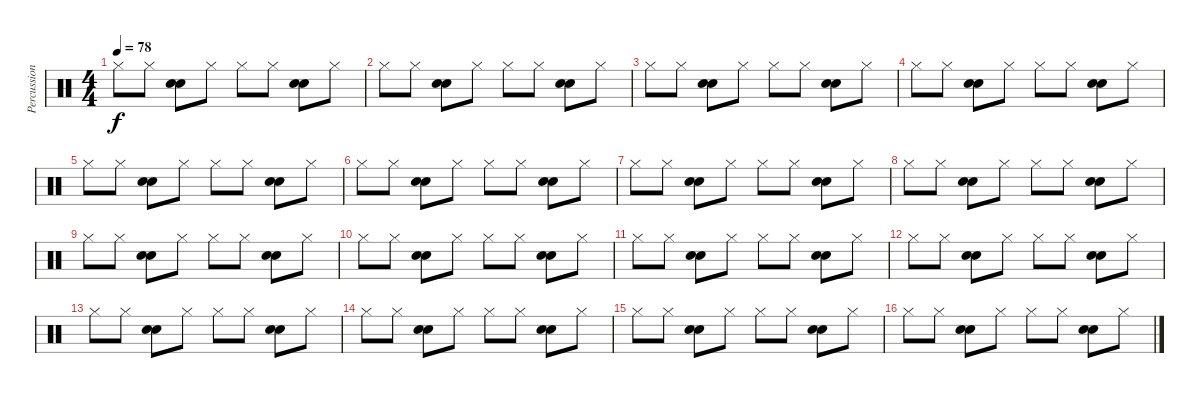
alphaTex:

\track ("Percussions" "Percussion") {instrument percussion}
\staff {score}
\articulation defaults
\ts (4 4)
\tempo 78
\clef neutral
\ks c "Hi-Hat (closed)".8{dy f} "Hi-Hat (closed)".8
("Snare (hit) 2" "Electric Snare (hit)").8 "Hi-Hat (closed)".8 "Hi-Hat (closed)".8 "Hi-Hat (closed)".8 ("Snare (hit) 2" "Electric Snare (hit)").8 "Hi-Hat (closed)".8 |
"Hi-Hat (closed)".8 "Hi-Hat (closed)".8 ("Snare (hit) 2" "Electric Snare (hit)").8 "Hi-Hat (closed)".8 "Hi-Hat (closed)".8 "Hi-Hat (closed)".8 ("Snare (hit) 2" "Electric Snare (hit)").8 "Hi-Hat (closed)".8 |
"Hi-Hat (closed)".8 "Hi-Hat (closed)".8 ("Snare (hit) 2" "Electric Snare (hit)").8 "Hi-Hat (closed)".8 "Hi-Hat (closed)".8 "Hi-Hat (closed)".8 ("Snare (hit) 2" "Electric Snare (hit)").8 "Hi-Hat (closed)".8 |
"Hi-Hat (closed)".8 "Hi-Hat (closed)".8 ("Snare (hit) 2" "Electric Snare (hit)").8 "Hi-Hat (closed)".8 "Hi-Hat (closed)".8 "Hi-Hat (closed)".8 ("Snare (hit) 2" "Electric Snare (hit)").8 "Hi-Hat (closed)".8 |
"Hi-Hat (closed)".8 "Hi-Hat (closed)".8 ("Snare (hit) 2" "Electric Snare (hit)").8 "Hi-Hat (closed)".8 "Hi-Hat (closed)".8 "Hi-Hat (closed)".8 ("Snare (hit) 2" "Electric Snare (hit)").8 "Hi-Hat (closed)".8 |
"Hi-Hat (closed)".8 "Hi-Hat (closed)".8 ("Snare (hit) 2" "Electric Snare (hit)").8 "Hi-Hat (closed)".8 "Hi-Hat (closed)".8 "Hi-Hat (closed)".8 ("Snare (hit) 2" "Electric Snare (hit)").8 "Hi-Hat (closed)".8 |
"Hi-Hat (closed)".8 "Hi-Hat (closed)".8 ("Snare (hit) 2" "Electric Snare (hit)").8 "Hi-Hat (closed)".8 "Hi-Hat (closed)".8 "Hi-Hat (closed)".8 ("Snare (hit) 2" "Electric Snare (hit)").8 "Hi-Hat (closed)".8 |
"Hi-Hat (closed)".8 "Hi-Hat (closed)".8 ("Snare (hit) 2" "Electric Snare (hit)").8 "Hi-Hat (closed)".8 "Hi-Hat (closed)".8 "Hi-Hat (closed)".8 ("Snare (hit) 2" "Electric Snare (hit)").8 "Hi-Hat (closed)".8 |
"Hi-Hat (closed)".8 "Hi-Hat (closed)".8 ("Snare (hit) 2" "Electric Snare (hit)").8 "Hi-Hat (closed)".8 "Hi-Hat (closed)".8 "Hi-Hat (closed)".8 ("Snare (hit) 2" "Electric Snare (hit)").8 "Hi-Hat (closed)".8 |
"Hi-Hat (closed)".8 "Hi-Hat (closed)".8 ("Snare (hit) 2" "Electric Snare (hit)").8 "Hi-Hat (closed)".8 "Hi-Hat (closed)".8 "Hi-Hat (closed)".8 ("Snare (hit) 2" "Electric Snare (hit)").8 "Hi-Hat (closed)".8 |
"Hi-Hat (closed)".8 "Hi-Hat (closed)".8 ("Snare (hit) 2" "Electric Snare (hit)").8 "Hi-Hat (closed)".8 "Hi-Hat (closed)".8 "Hi-Hat (closed)".8 ("Snare (hit) 2" "Electric Snare (hit)").8 "Hi-Hat (closed)".8 |
"Hi-Hat (closed)".8 "Hi-Hat (closed)".8 ("Snare (hit) 2" "Electric Snare (hit)").8 "Hi-Hat (closed)".8 "Hi-Hat (closed)".8 "Hi-Hat (closed)".8 ("Snare (hit) 2" "Electric Snare (hit)").8 "Hi-Hat (closed)".8 |
"Hi-Hat (closed)".8 "Hi-Hat (closed)".8 ("Snare (hit) 2" "Electric Snare (hit)").8 "Hi-Hat (closed)".8 "Hi-Hat (closed)".8 "Hi-Hat (closed)".8 ("Snare (hit) 2" "Electric Snare (hit)").8 "Hi-Hat (closed)".8 |
"Hi-Hat (closed)".8 "Hi-Hat (closed)".8 ("Snare (hit) 2" "Electric Snare (hit)").8 "Hi-Hat (closed)".8 "Hi-Hat (closed)".8 "Hi-Hat (closed)".8 ("Snare (hit) 2" "Electric Snare (hit)").8 "Hi-Hat (closed)".8 |
"Hi-Hat (closed)".8 "Hi-Hat (closed)".8 ("Snare (hit) 2" "Electric Snare (hit)").8 "Hi-Hat (closed)".8 "Hi-Hat (closed)".8 "Hi-Hat (closed)".8 ("Snare (hit) 2" "Electric Snare (hit)").8 "Hi-Hat (closed)".8 |
"Hi-Hat (closed)".8 "Hi-Hat (closed)".8 ("Snare (hit) 2" "Electric Snare (hit)").8 "Hi-Hat (closed)".8 "Hi-Hat (closed)".8 "Hi-Hat (closed)".8 ("Snare (hit) 2" "Electric Snare (hit)").8 "Hi-Hat (closed)".8
